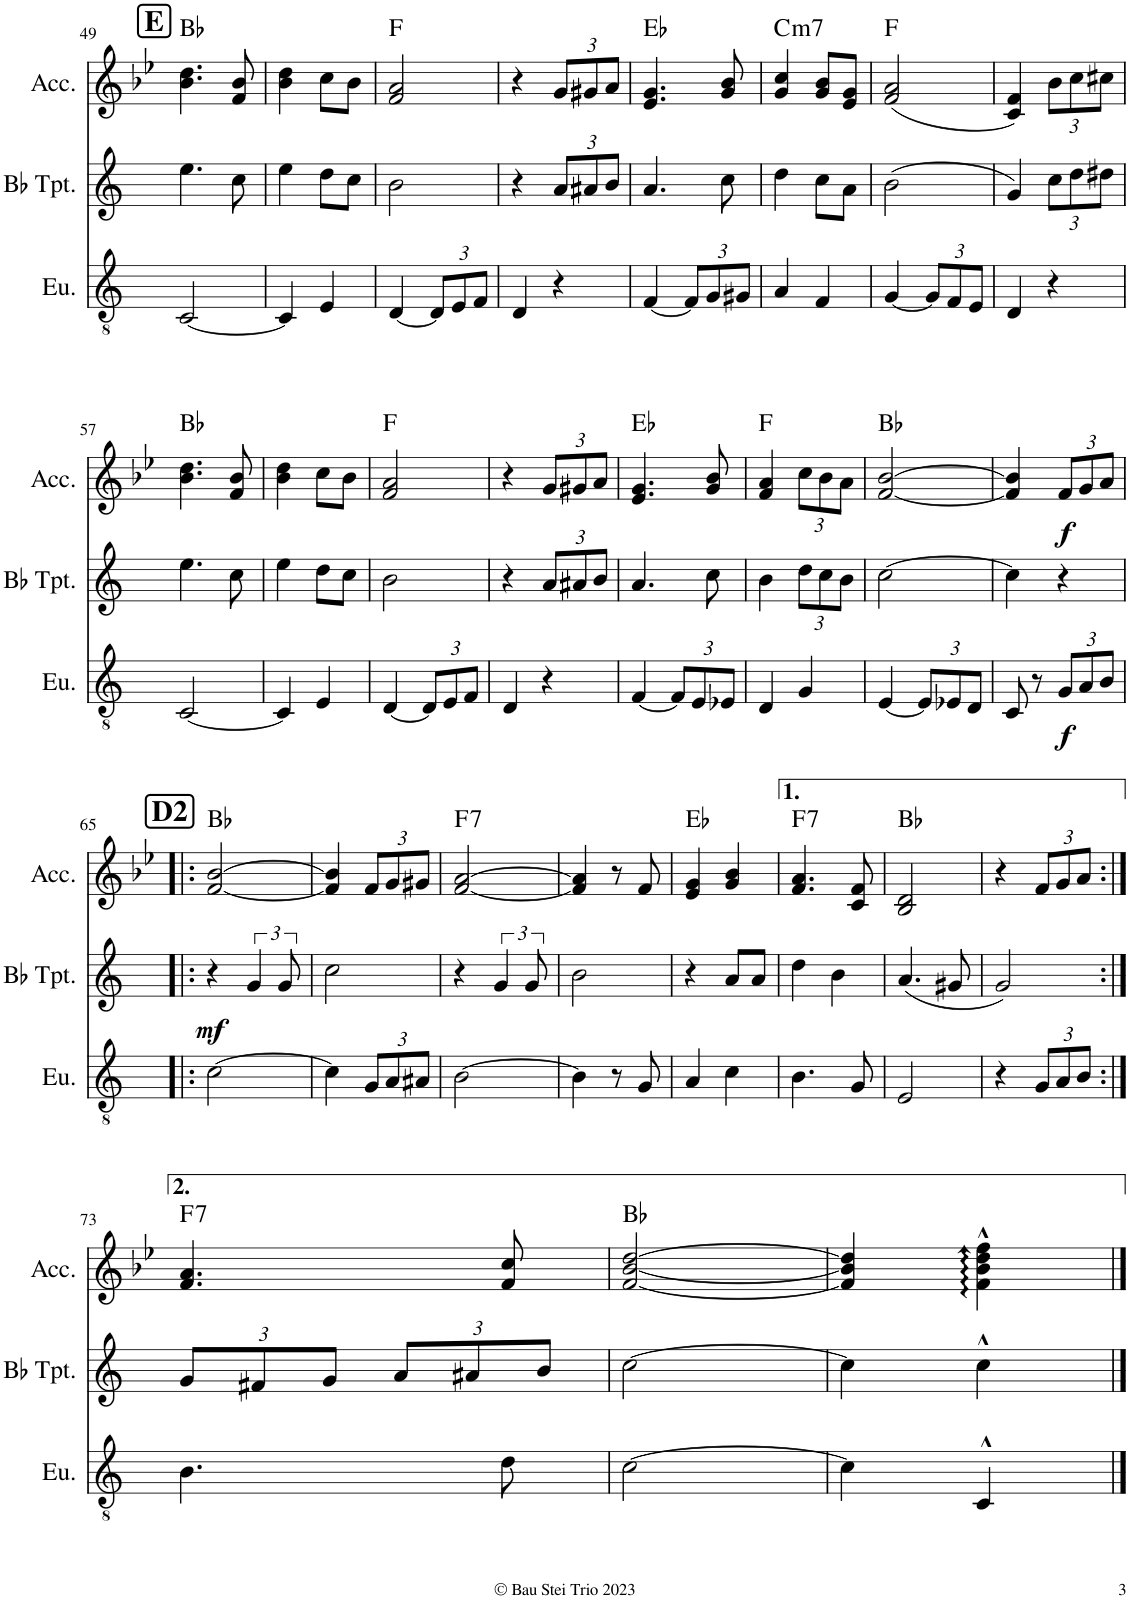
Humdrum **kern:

**kern	**dynam	**kern	**dynam	**kern	**dynam	**harte
*part3	*part3	*part2	*part2	*part1	*part1	*part1
*staff3	*staff3	*staff2	*staff2	*staff1	*staff1	*
*I"Euphonium	*	*I"Bb Trumpet	*	*I"Accordion	*	*
*I'Eu.	*	*I'Bb Tpt.	*	*I'Acc.	*	*
!!LO:PB:g=z
*clefGv2	*	*clefG2	*	*clefG2	*	*
*Trd1c2	*	*Trd1c2	*	*	*	*
*k[]	*	*k[]	*	*k[b-e-]	*	*
*M2/4	*	*M2/4	*	*M2/4	*	*
!!LO:REH:place=s1:a:B:cj:fs=14:t=E
=49	=49	=49	=49	=49	=49	=49
[2C/	.	4.ee\	.	4.b-\ 4.dd\	.	Bb:maj
.	.	8cc\	.	8f/ 8b-/	.	.
=50	=50	=50	=50	=50	=50	=50
4C/]	.	4ee\	.	4b-\ 4dd\	.	.
4E/	.	8dd\L	.	8cc\L	.	.
.	.	8cc\J	.	8b-\J	.	.
=51	=51	=51	=51	=51	=51	=51
[4D/	.	2b\	.	2f/ 2a/	.	F:maj
*Xbrackettup	*	*	*	*	*	*
12D/L]	.	.	.	.	.	.
12E/	.	.	.	.	.	.
12F/J	.	.	.	.	.	.
=52	=52	=52	=52	=52	=52	=52
4D/	.	4r	.	4r	.	.
*	*	*Xbrackettup	*	*Xbrackettup	*	*
4r	.	12a/L	.	12g/L	.	.
.	.	12a#X/	.	12g#X/	.	.
.	.	12b/J	.	12a/J	.	.
=53	=53	=53	=53	=53	=53	=53
[4F/	.	4.a/	.	4.e-/ 4.g/	.	Eb:maj
12F/L]	.	.	.	.	.	.
12G/	.	.	.	.	.	.
.	.	8cc\	.	8g/ 8b-/	.	.
12G#X/J	.	.	.	.	.	.
=54	=54	=54	=54	=54	=54	=54
!	!	!	!	!	!	!LO:H:kt=m7
4A/	.	4dd\	.	4g/ 4cc/	.	C:min7
4F/	.	8cc\L	.	8g/ 8b-/L	.	.
.	.	8a\J	.	8e-/ 8g/J	.	.
=55	=55	=55	=55	=55	=55	=55
[4G/	.	(2b\	.	(2f/ 2a/	.	F:maj
12G/L]	.	.	.	.	.	.
12F/	.	.	.	.	.	.
12E/J	.	.	.	.	.	.
=56	=56	=56	=56	=56	=56	=56
4D/	.	4g/)	.	4c/ 4f/)	.	.
4r	.	12cc\L	.	12b-\L	.	.
.	.	12dd\	.	12cc\	.	.
.	.	12dd#X\J	.	12cc#X\J	.	.
!!LO:LB:g=z
=57	=57	=57	=57	=57	=57	=57
[2C/	.	4.ee\	.	4.b-\ 4.dd\	.	Bb:maj
.	.	8cc\	.	8f/ 8b-/	.	.
=58	=58	=58	=58	=58	=58	=58
4C/]	.	4ee\	.	4b-\ 4dd\	.	.
4E/	.	8dd\L	.	8cc\L	.	.
.	.	8cc\J	.	8b-\J	.	.
=59	=59	=59	=59	=59	=59	=59
[4D/	.	2b\	.	2f/ 2a/	.	F:maj
12D/L]	.	.	.	.	.	.
12E/	.	.	.	.	.	.
12F/J	.	.	.	.	.	.
=60	=60	=60	=60	=60	=60	=60
4D/	.	4r	.	4r	.	.
4r	.	12a/L	.	12g/L	.	.
.	.	12a#X/	.	12g#X/	.	.
.	.	12b/J	.	12a/J	.	.
=61	=61	=61	=61	=61	=61	=61
[4F/	.	4.a/	.	4.e-/ 4.g/	.	Eb:maj
12F/L]	.	.	.	.	.	.
12E/	.	.	.	.	.	.
.	.	8cc\	.	8g/ 8b-/	.	.
12E-X/J	.	.	.	.	.	.
=62	=62	=62	=62	=62	=62	=62
4D/	.	4b\	.	4f/ 4a/	.	F:maj
4G/	.	12dd\L	.	12cc\L	.	.
.	.	12cc\	.	12b-\	.	.
.	.	12b\J	.	12a\J	.	.
=63	=63	=63	=63	=63	=63	=63
[4E/	.	[2cc\	.	[2f/ [2b-/	.	Bb:maj
12E/L]	.	.	.	.	.	.
12E-X/	.	.	.	.	.	.
12D/J	.	.	.	.	.	.
=64	=64	=64	=64	=64	=64	=64
8C/	.	4cc\]	.	4f/] 4b-/]	.	.
8r	.	.	.	.	.	.
!	!LO:DY:b	!	!	!	!LO:DY:b	!
12G/L	f	4r	.	12f/L	f	.
12A/	.	.	.	12g/	.	.
12B/J	.	.	.	12a/J	.	.
!!LO:LB:g=z
!!LO:REH:place=s1:a:B:cj:fs=14:t=D2
=65!|:	=65!|:	=65!|:	=65!|:	=65!|:	=65!|:	=65!|:
!	!	!	!LO:DY:b	!	!	!
[2c\	.	4r	mf	[2f/ [2b-/	.	Bb:maj
*	*	*brackettup	*	*	*	*
.	.	6g/	.	.	.	.
.	.	12g/	.	.	.	.
=66	=66	=66	=66	=66	=66	=66
4c\]	.	2cc\	.	4f/] 4b-/]	.	.
12G/L	.	.	.	12f/L	.	.
12A/	.	.	.	12g/	.	.
12A#X/J	.	.	.	12g#X/J	.	.
=67	=67	=67	=67	=67	=67	=67
!	!	!	!	!	!	!LO:H:kt=7
[2B\	.	4r	.	[2f/ [2a/	.	F:7
.	.	6g/	.	.	.	.
.	.	12g/	.	.	.	.
=68	=68	=68	=68	=68	=68	=68
4B\]	.	2b\	.	4f/] 4a/]	.	.
8r	.	.	.	8r	.	.
8G/	.	.	.	8f/	.	.
=69	=69	=69	=69	=69	=69	=69
4A/	.	4r	.	4e-/ 4g/	.	Eb:maj
4c\	.	8a/L	.	4g/ 4b-/	.	.
.	.	8a/J	.	.	.	.
=70	=70	=70	=70	=70	=70	=70
!	!	!	!	!	!	!LO:H:kt=7
4.B\	.	4dd\	.	4.f/ 4.a/	.	F:7
.	.	4b\	.	.	.	.
8G/	.	.	.	8c/ 8f/	.	.
=71	=71	=71	=71	=71	=71	=71
2E/	.	(4.a/	.	2B-/ 2d/	.	Bb:maj
.	.	8g#X/	.	.	.	.
=72	=72	=72	=72	=72	=72	=72
4r	.	2g/)	.	4r	.	.
12G/L	.	.	.	12f/L	.	.
12A/	.	.	.	12g/	.	.
12B/J	.	.	.	12a/J	.	.
!!LO:LB:g=z
=73:|!	=73:|!	=73:|!	=73:|!	=73:|!	=73:|!	=73:|!
*	*	*Xbrackettup	*	*	*	*
!	!	!	!	!	!	!LO:H:kt=7
4.B\	.	12g/L	.	4.f/ 4.a/	.	F:7
.	.	12f#X/	.	.	.	.
.	.	12g/J	.	.	.	.
.	.	12a/L	.	.	.	.
.	.	12a#X/	.	.	.	.
8d\	.	.	.	8f/ 8cc/	.	.
.	.	12b/J	.	.	.	.
=74	=74	=74	=74	=74	=74	=74
[2c\	.	[2cc\	.	[2f/ [2b-/ [2dd/	.	Bb:maj
=75	=75	=75	=75	=75	=75	=75
4c\]	.	4cc\]	.	4f/] 4b-/] 4dd/]	.	.
4C^^/	.	4cc^^\	.	4f\:^^ 4b-\:^^ 4dd\:^^ 4ff\:^^	.	.
==	==	==	==	==	==	==
*-	*-	*-	*-	*-	*-	*-
